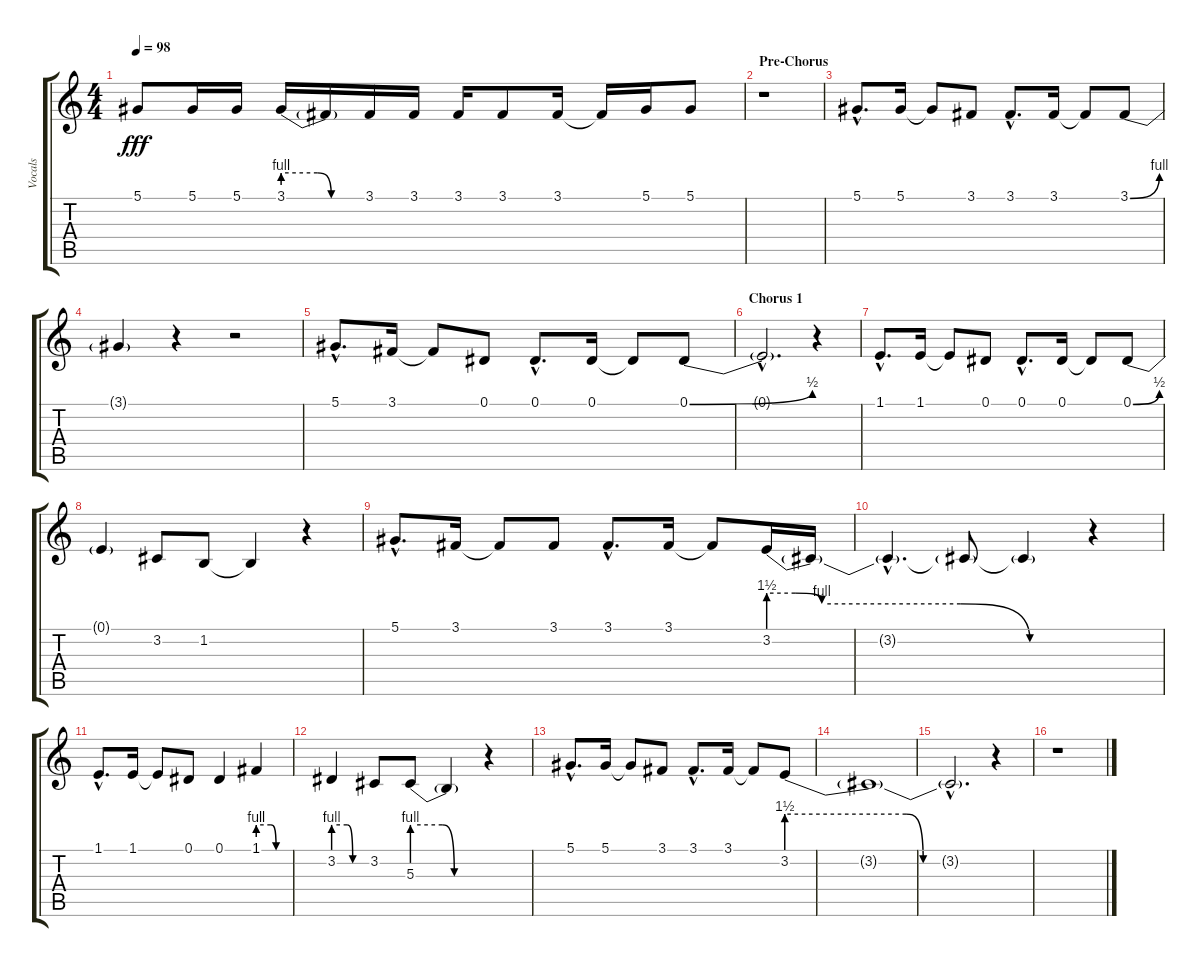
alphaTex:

\track ("Vocals" "Vocals") {instrument oboe}
\staff {score tabs}
\tuning (Eb4 Bb3 Gb3 Db3 Ab2 Db2) {hide}
\ts (4 4)
\tempo 98
\clef g2
\ks c
5.1.8{dy fff} 5.1.16 5.1.16 3.1{be (custom 0 4 25 4 35 0 60 0)}.16 3.1{t}.16 3.1.16 3.1.16 3.1.16 3.1.8 3.1.16 3.1{t}.16 5.1.16 5.1.8 |
\section ("" "Pre-Chorus")
r.1 |
5.1{hac}.8{d} 5.1.16 5.1{t}.8 3.1.8 3.1{hac}.8{d} 3.1.16 3.1{t}.8 3.1{be (bend 0 0 60 4)}.8 |
3.1{t}.4 r.4 r.2 |
5.1{hac}.8{d} 3.1.16 3.1{t}.8 0.1.8 0.1{hac}.8{d} 0.1.16 0.1{t}.8 0.1{be (bend 0 0 60 2)}.8 |
\section ("" "Chorus 1")
0.1{hac t}.2{d} r.4 |
1.1{hac}.8{d} 1.1.16 1.1{t}.8 0.1.8 0.1{hac}.8{d} 0.1.16 0.1{t}.8 0.1{be (bend 0 0 60 2)}.8 |
0.1{t}.4 3.2.8 1.2.8 1.2{t}.4 r.4 |
5.1{hac}.8{d} 3.1.16 3.1{t}.8 3.1.8 3.1{hac}.8{d} 3.1.16 3.1{t}.8 3.2{be (custom 0 6 5 6 10 4 36 4 49 0 60 0)}.16 3.2{t}.16 |
3.2{hac t}.4{d} 3.2{t}.8 3.2{t}.4 r.4 |
1.1{hac}.8{d} 1.1.16 1.1{t}.8 0.1.8 0.1.4 1.1{be (custom 0 4 25 4 35 0 60 0)}.4 |
3.2{be (custom 0 4 25 4 35 0 60 0)}.4 3.2.8 5.3{be (custom 0 4 25 4 35 0 60 0)}.8 5.3{t}.4 r.4 |
5.1{hac}.8{d} 5.1.16 5.1{t}.8 3.1.8 3.1{hac}.8{d} 3.1.16 3.1{t}.8 3.2{be (custom 0 6 35 6 40 0 60 0)}.8 |
3.2{t}.1 |
3.2{hac t}.2{d} r.4 |
r.1
